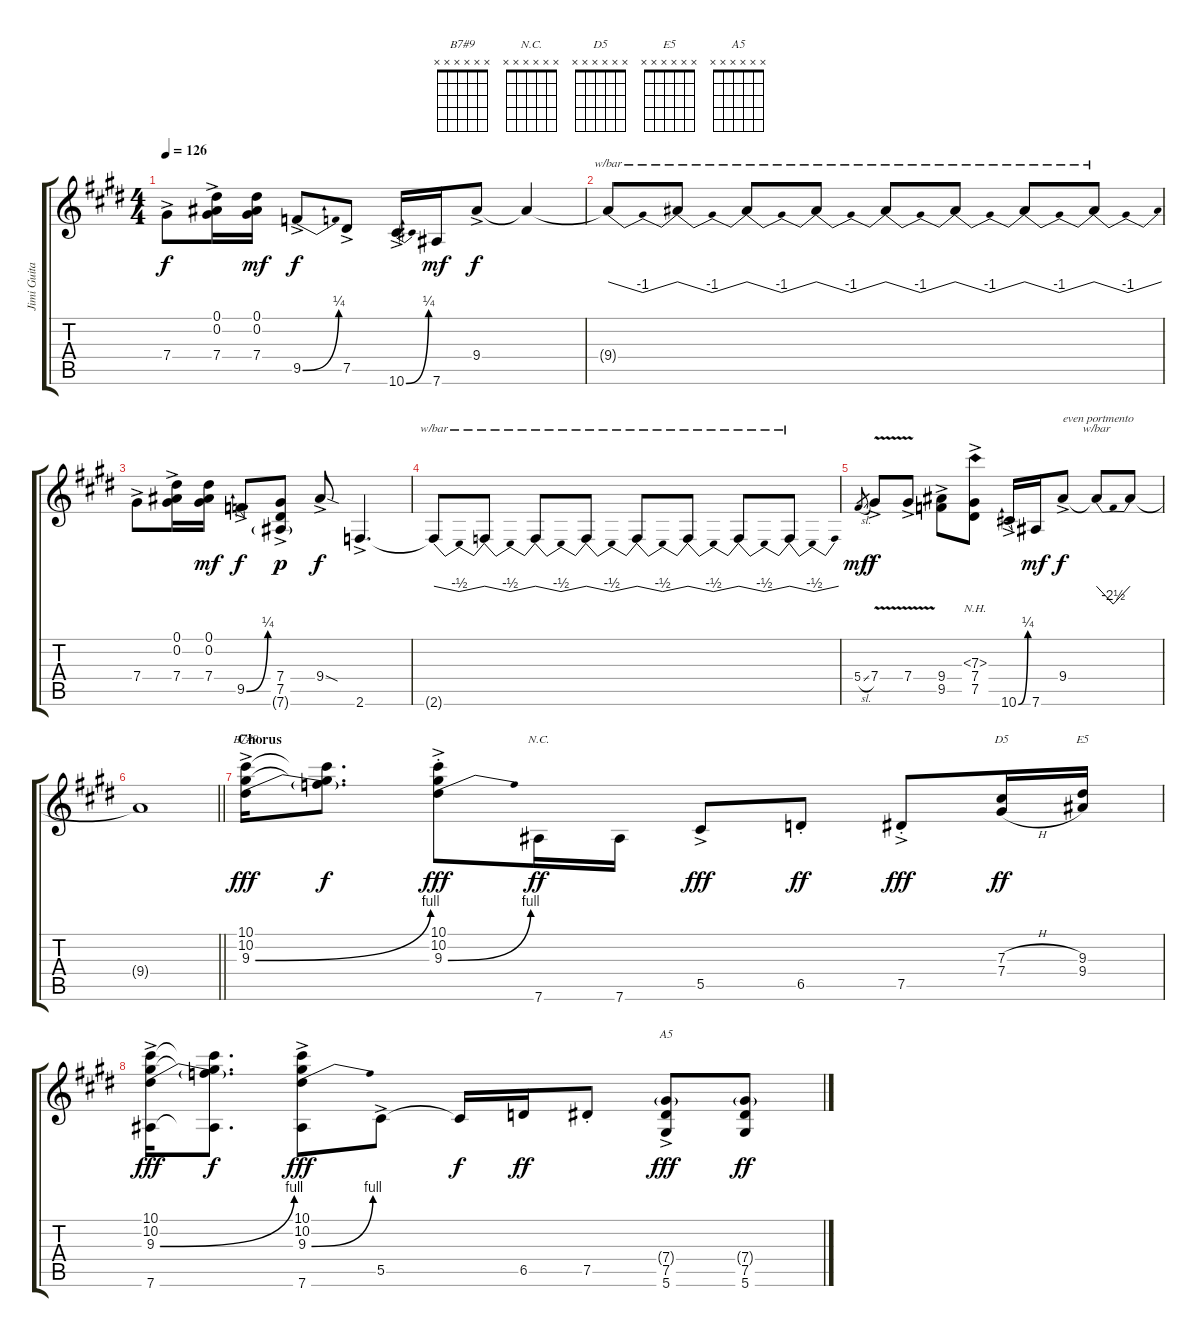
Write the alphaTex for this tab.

\track ("Jimi Guitar" "Jimi Guita") {instrument overdrivenguitar}
\staff {score tabs}
\tuning (Eb4 Bb3 Gb3 Db3 Ab2 Eb2) {hide}
\chord ("B7#9" x x x x x x)
\chord ("N.C." x x x x x x)
\chord ("D5" x x x x x x)
\chord ("E5" x x x x x x)
\chord ("A5" x x x x x x)
\ts (4 4)
\tempo 126
\clef g2
\ks e
7.4{ac}.8{dy f} (0.1{ac} 0.2{ac} 7.4{ac}).16 (0.1 0.2 7.4).16{dy mf} 9.5{be (bend 0 0 60 1) ac}.8{dy f} 7.5{ac}.8 10.6{be (bend 0 0 60 1) ac}.16 7.6.16{dy mf} 9.4{ac}.8{dy f} 9.4{t}.4 |
9.4{t}.8{tbe (dip default 0 0 30 -4 60 0)} 9.4{t}.8{tbe (dip default 0 0 30 -4 60 0)} 9.4{t}.8{tbe (dip default 0 0 30 -4 60 0)} 9.4{t}.8{tbe (dip default 0 0 30 -4 60 0)} 9.4{t}.8{tbe (dip default 0 0 30 -4 60 0)} 9.4{t}.8{tbe (dip default 0 0 30 -4 60 0)} 9.4{t}.8{tbe (dip default 0 0 30 -4 60 0)} 9.4{t}.8{tbe (dip default 0 0 30 -4 60 0)} |
7.4{ac}.8 (0.1{ac} 0.2{ac} 7.4{ac}).16 (0.1 0.2 7.4).16{dy mf} 9.5{be (bend 0 0 60 1) ac}.8{dy f} (7.4{ac} 7.5{ac} 7.6{g}).8{dy p} 9.4{sod ac}.8{dy f} 2.6{ac}.4{d} |
2.6{t}.8{tbe (dip default 0 0 30 -2 60 0)} 2.6{t}.8{tbe (dip default 0 0 30 -2 60 0)} 2.6{t}.8{tbe (dip default 0 0 30 -2 60 0)} 2.6{t}.8{tbe (dip default 0 0 30 -2 60 0)} 2.6{t}.8{tbe (dip default 0 0 30 -2 60 0)} 2.6{t}.8{tbe (dip default 0 0 30 -2 60 0)} 2.6{t}.8{tbe (dip default 0 0 30 -2 60 0)} 2.6{t}.8{tbe (dip default 0 0 30 -2 60 0)} |
5.4{sl}.8{gr dy mf} 7.4{v ac}.8{dy f} 7.4{v ac}.8 (9.4{ac} 9.5{ac}).8 (7.3{nh ac} 7.4{ac} 7.5{ac}).8 10.6{be (bend 0 0 60 1) ac}.16 7.6.16{dy mf} 9.4{ac}.8{txt "even portmento" dy f} 9.4{t}.8{tbe (dip default 0 0 30 -10 60 0)} 9.4{t}.8 |
\barLineRight lightlight
9.4{t}.1 |
\section ("" "Chorus")
(10.1{ac} 10.2{ac} 9.3{be (bend 0 0 60 4) ac}).16{ch "B7#9" dy fff} (10.1{t} 10.2{t} 9.3{t}).8{d dy f} (10.1{ac st} 10.2{ac st} 9.3{be (bend 0 0 60 4) ac st}).8{dy fff} 7.6.16{ch "N.C." dy ff} 7.6.16 5.5{ac}.8{dy fff} 6.5{st}.8{dy ff} 7.5{ac st}.8{dy fff} (7.3{h} 7.4{h}).16{ch "D5" dy ff} (9.3 9.4).16{ch "E5"} |
(10.1{ac} 10.2{ac} 9.3{be (bend 0 0 60 4) ac} 7.6{ac}).16{dy fff} (10.1{t} 10.2{t} 9.3{t} 7.6{t}).8{d dy f} (10.1{ac} 10.2{ac} 9.3{be (bend 0 0 60 4) ac} 7.6{ac}).8{dy fff} 5.5{ac}.8 5.5{t}.16{dy f} 6.5.16{dy ff} 7.5{st}.8 (7.4{g} 7.5{ac} 5.6{ac}).8{ch "A5" dy fff} (7.4{g} 7.5 5.6).8{dy ff}
